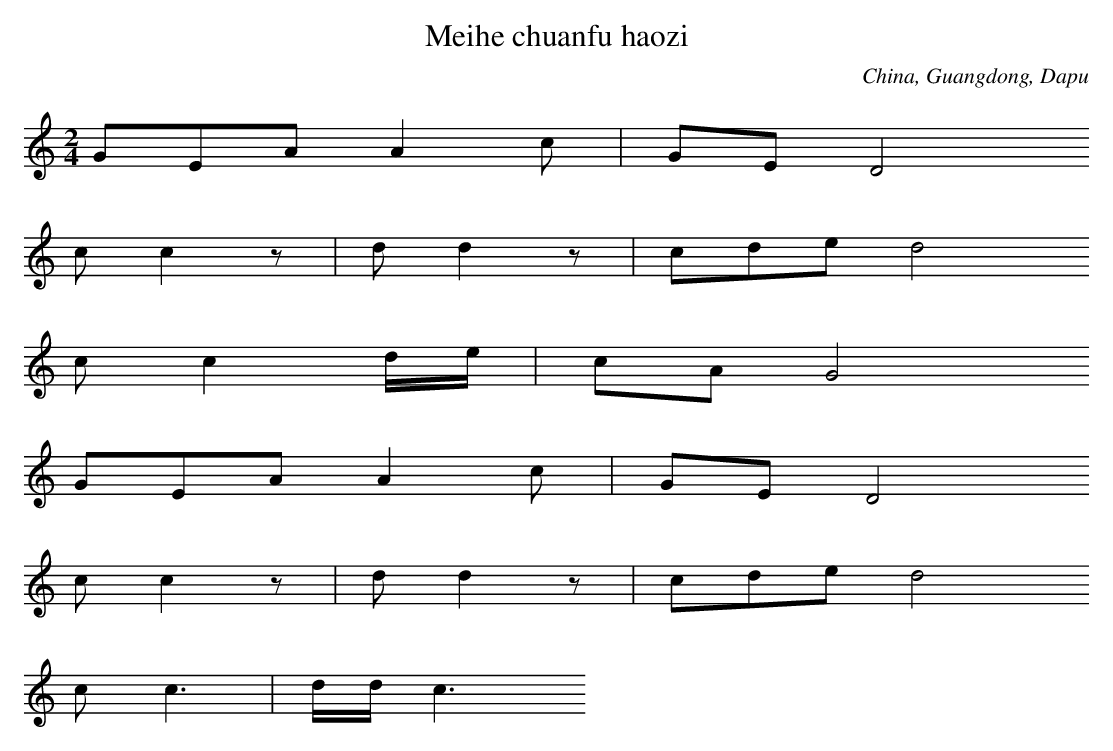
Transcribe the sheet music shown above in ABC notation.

X:1
T: Meihe chuanfu haozi
O: China, Guangdong, Dapu
M: 2/4
L: 1/16
K: C
G2E2A2A4c2 | G2E2D8
c2c4z2 | d2d4z2 | c2d2e2d8
c2c4de | c2A2G8
G2E2A2A4c2 | G2E2D8
c2c4z2 | d2d4z2 | c2d2e2d8
c2c6 | ddc6
